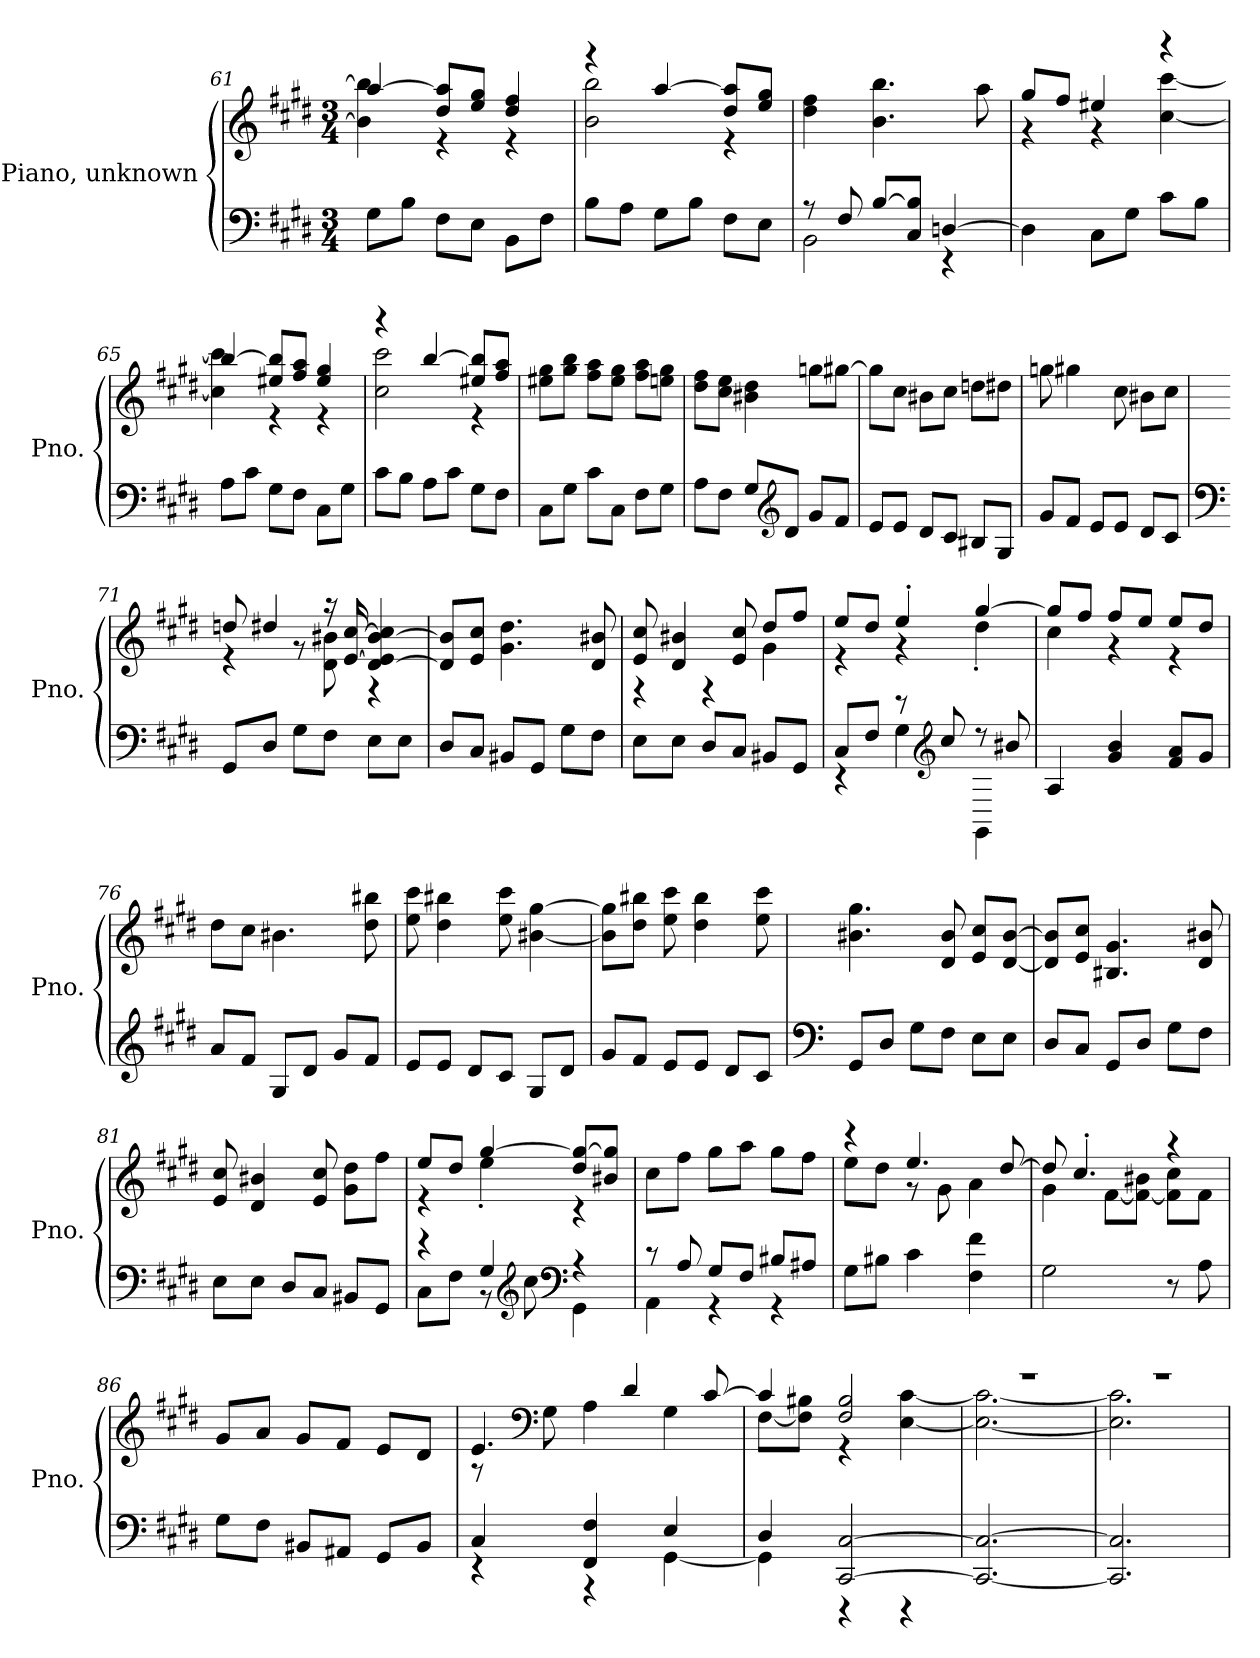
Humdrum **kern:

**kern	**kern
*part1	*part1
*staff2	*staff1
*I"Piano, unknown	*
*I'Pno.	*
*clefF4	*clefG2
*k[f#c#g#d#]	*k[f#c#g#d#]
*M3/4	*M3/4
=61	=61
*	*^
8G#\L	[4aa/	4b\] 4bb\]
8B\J	.	.
8F#\L	8dd#/ 8aa/]L	4r
8E\J	8ee/ 8gg#/J	.
8BB\L	4dd#/ 4ff#/	4r
8F#\J	.	.
=62	=62	=62
8B\L	4r	2b\ 2bb\
8A\J	.	.
8G#\L	[4aa/	.
8B\J	.	.
8F#\L	8dd#/ 8aa/]L	4r
8E\J	8ee/ 8gg#/J	.
*	*v	*v
!!LO:LB:g=z
=63	=63
*^	*
8r	2BB\	4dd#\ 4ff#\
8F#/	.	.
[8B/L	.	4.b\ 4.bb\
8C#/ 8B/]J	.	.
[4Dn/	4r	.
.	.	8aa\
*v	*v	*
=64	=64
*	*^
4D\]	8gg#/L	4r
.	8ff#/J	.
8C#\L	4ee#X/	4r
8G#\J	.	.
8c#\L	4r	[4cc#\ [4ccc#\
8B\J	.	.
=65	=65	=65
8A\L	[4bb/	4cc#\] 4ccc#\]
8c#\J	.	.
8G#\L	8ee#X/ 8bb/]L	4r
8F#\J	8ff#/ 8aa/J	.
8C#\L	4ee#/ 4gg#/	4r
8G#\J	.	.
=66	=66	=66
8c#\L	4r	2cc#\ 2ccc#\
8B\J	.	.
8A\L	[4bb/	.
8c#\J	.	.
8G#\L	8ee#X/ 8bb/]L	4r
8F#\J	8ff#/ 8aa/J	.
*	*v	*v
=67	=67
8C#\L	8ee#X\ 8gg#\L
8G#\J	8gg#\ 8bb\J
8c#\L	8ff#\ 8aa\L
8C#\J	8ee#\ 8gg#\J
8F#\L	8ff#\ 8aa\L
8G#\J	8een\ 8gg#\J
!!LO:LB:g=z
=68	=68
8A\L	8dd#\ 8ff#\L
8F#\J	8cc#\ 8ee\J
8G#/L	4b#X\ 4dd#\
*clefG2	*
8d#/J	.
8g#/L	8ggn\L
8f#/J	[8gg#X\J
=69	=69
8e/L	8gg#\L]
8e/J	8cc#\J
8d#/L	8b#X\L
8c#/J	8cc#\J
8B#X/L	8ddn\L
8G#/J	8dd#X\J
=70	=70
8g#/L	8ggn\
8f#/J	4gg#X\
8e/L	.
8e/J	8cc#\
8d#/L	8b#X\L
8c#/J	8cc#\J
=71	=71
*clefF4	*
*	*^
8GG#/L	8ddn/	4r
8D#/J	4dd#X/	.
8G#\L	.	8r
8F#\J	16r	8d#\ 8b#X\
.	[16e/ [16cc#/	.
8E\L	[4d#/ 4e/] [4b#/ 4cc#/]	4r
8E\J	.	.
*	*v	*v
!!LO:LB:g=z
=72	=72
8D#/L	8d#/] 8b#/]L
8C#/J	8e/ 8cc#/J
8BB#X/L	4.g#\ 4.dd#\
8GG#/J	.
8G#\L	.
8F#\J	8d#/ 8b#X/
=73	=73
*	*^
8E\L	8e/ 8cc#/	4r
8E\J	4d#/ 4b#X/	.
8D#/L	.	4r
8C#/J	8e/ 8cc#/	.
8BB#X/L	8dd#/L	4g#\
8GG#/J	8ff#/J	.
=74	=74	=74
*^	*	*
8C#/L	4r	8ee/L	4r
8F#/J	.	8dd#/J	.
8r	4G#\	4ee'/	4r
*clefG2	*	*	*
8cc#/	.	.	.
8r	4GG#\	[4gg#/	4dd#'\
8b#X/	.	.	.
*v	*v	*	*
=75	=75	=75
4A/	8gg#/L]	4cc#\
.	8ff#/J	.
4g#/ 4b/	8ff#/L	4r
.	8ee/J	.
8f#/ 8a/L	8ee/L	4r
8g#/J	8dd#/J	.
*	*v	*v
=76	=76
8a/L	8dd#\L
8f#/J	8cc#\J
8G#/L	4.b#X\
8d#/J	.
8g#/L	.
8f#/J	8dd#\ 8bb#X\
!!LO:LB:g=z
=77	=77
8e/L	8ee\ 8ccc#\
8e/J	4dd#\ 4bb#X\
8d#/L	.
8c#/J	8ee\ 8ccc#\
8G#/L	[4b#X\ [4gg#\
8d#/J	.
=78	=78
8g#/L	8b#\] 8gg#\]L
8f#/J	8dd#\ 8bb#X\J
8e/L	8ee\ 8ccc#\
8e/J	4dd#\ 4bb#\
8d#/L	.
8c#/J	8ee\ 8ccc#\
=79	=79
*clefF4	*
8GG#/L	4.b#X\ 4.gg#\
8D#/J	.
8G#\L	.
8F#\J	8d#/ 8b#/
8E\L	8e/ 8cc#/L
8E\J	[8d#/ [8b#/J
=80	=80
8D#/L	8d#/] 8b#/]L
8C#/J	8e/ 8cc#/J
8GG#/L	4.B#X/ 4.g#/
8D#/J	.
8G#\L	.
8F#\J	8d#/ 8b#X/
=81	=81
8E\L	8e/ 8cc#/
8E\J	4d#/ 4b#X/
8D#/L	.
8C#/J	8e/ 8cc#/
8BB#X/L	8g#\ 8dd#\L
8GG#/J	8ff#\J
!!LO:PB:g=z
=82	=82
*^	*^
4r	8C#\L	8ee/L	4r
.	8F#\J	8dd#/J	.
4G#/	8r	[4gg#/	4ee'\
*clefG2	*	*	*
.	8cc#\	.	.
*clefF4	*	*	*
4r	4GG#\	8dd#/ 8gg#/_L	4r
.	.	8b#X/ 8gg#/]J	.
*	*	*v	*v
=83	=83	=83
8r	4AA\	8cc#\L
8A/	.	8ff#\J
8G#/L	4r	8gg#\L
8F#/J	.	8aa\J
8B#X/L	4r	8gg#\L
8A#X/J	.	8ff#\J
*v	*v	*
=84	=84
*	*^
8G#\L	4r	8ee\L
8B#X\J	.	8dd#\J
4c#\	4.ee/	8r
.	.	8g#\
4F#\ 4f#\	.	4a\
.	[8dd#/	.
=85	=85	=85
2G#\	8dd#/]	4g#\
.	4.cc#'/	.
.	.	[8f#\L
.	.	8f#\_ 8b#X\J
8r	4r	8f#\] 8cc#\L
8A\	.	8f#\J
*	*v	*v
!!LO:LB:g=z
=86	=86
8G#\L	8g#/L
8F#\J	8a/J
8BB#X/L	8g#/L
8AA#X/J	8f#/J
8GG#/L	8e/L
8BB#/J	8d#/J
=87	=87
*^	*^
4C#/	4r	4.e/	8r
*	*	*clefF4	*
.	.	.	8G#\
4FF#/ 4F#/	4r	.	4A\
.	.	4d#/	.
4E/	[4GG#\	.	4G#\
.	.	[8c#/	.
=88	=88	=88	=88
4D#/	4GG#\]	4c#/]	[8F#\L
.	.	.	8F#\] 8B#X\J
[2CC#/ [2C#/	4r	2F#/ 2B#/	4r
.	4r	.	[4E\ [4c#\
*v	*v	*	*
=89	=89	=89
2.CC#/_ 2.C#/_	2.r	2.E\_ 2.c#\_
=90	=90	=90
2.CC#/] 2.C#/]	2.r	2.E\] 2.c#\]
*	*v	*v
=	=
*-	*-
